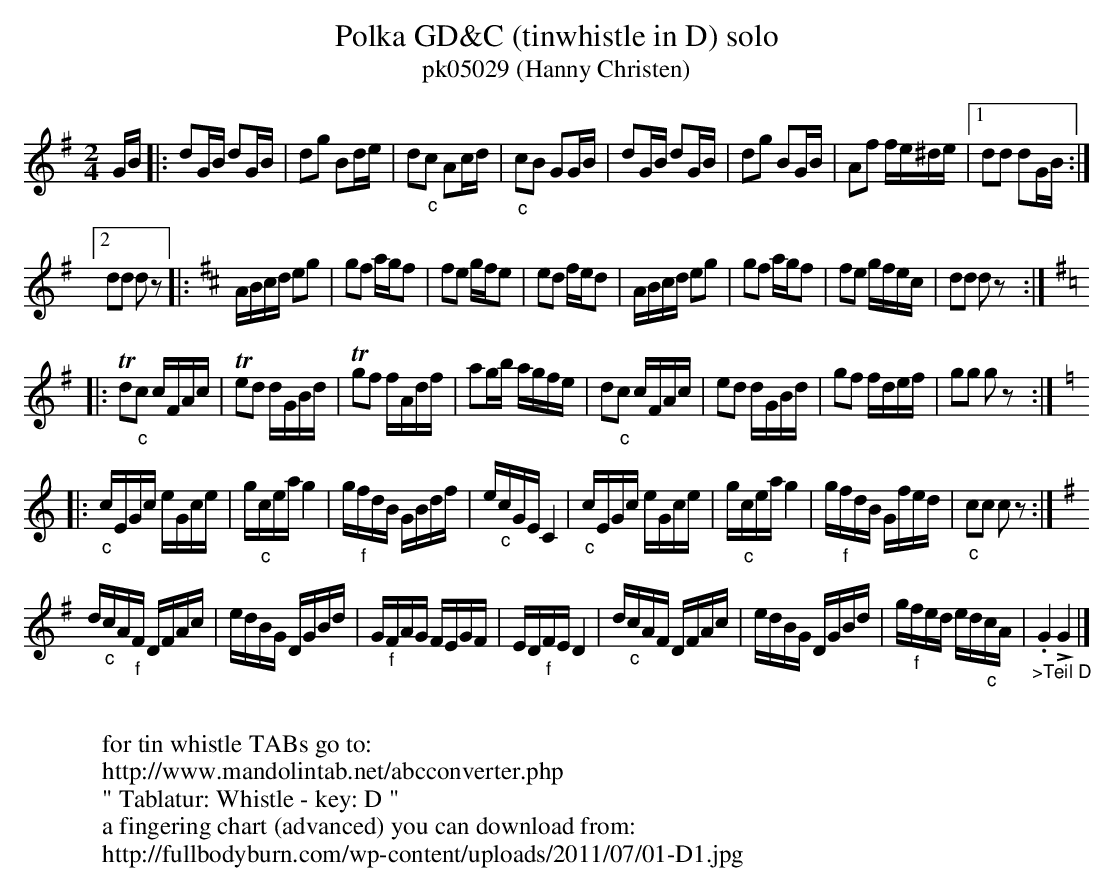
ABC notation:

X:1
T:Polka GD&C (tinwhistle in D) solo
T:pk05029 (Hanny Christen)
M:2/4
L:1/16
K:G transpose=12
GB |: d2GB d2GB | d2g2 B2de | d2"_c"c2 A2cd | "_c"c2B2 G2GB | d2GB d2GB | d2g2 B2GB | A2f2 fe^de |1 d2d2 d2GB :|2
d2d2 d2z2 |: [K:D] ABcd e2g2 | g2f2 agf2 | f2e2 gfe2 | e2d2 fed2 | ABcd e2g2 | g2f2 agf2 | f2e2 gfec | d2d2 d2z2 :: [K:G]
Td2"_c"c2 cFAc | Te2d2 dGBd | Tg2f2 fAdf | a2gb agfe | d2"_c"c2 cFAc | e2d2 dGBd | g2f2 fdef | g2g2 g2z2 :: [K:C]
"_c"cEGc eGce | g"_c"ceag4 | g"_f"fdB GBdf | e"_c"cGE C4 | "_c"cEGc eGce | g"_c"ceag4 | g"_f"fdB Gfed | "_c"c2c2 c2z2 :| [K:G]
d"_c"cA"_f"F DFAc | edBG DGBd | G"_f"FAG FEGF | ED"_f"FED4 | d"_c"cAF DFAc | edBG DGBd | g"_f"fed ed"_c"cA | "_>Teil D".G4!>!G4 |]
W:
W:for tin whistle TABs go to:
W:http://www.mandolintab.net/abcconverter.php
W:" Tablatur: Whistle - key: D "
W:a fingering chart (advanced) you can download from:
W:http://fullbodyburn.com/wp-content/uploads/2011/07/01-D1.jpg
